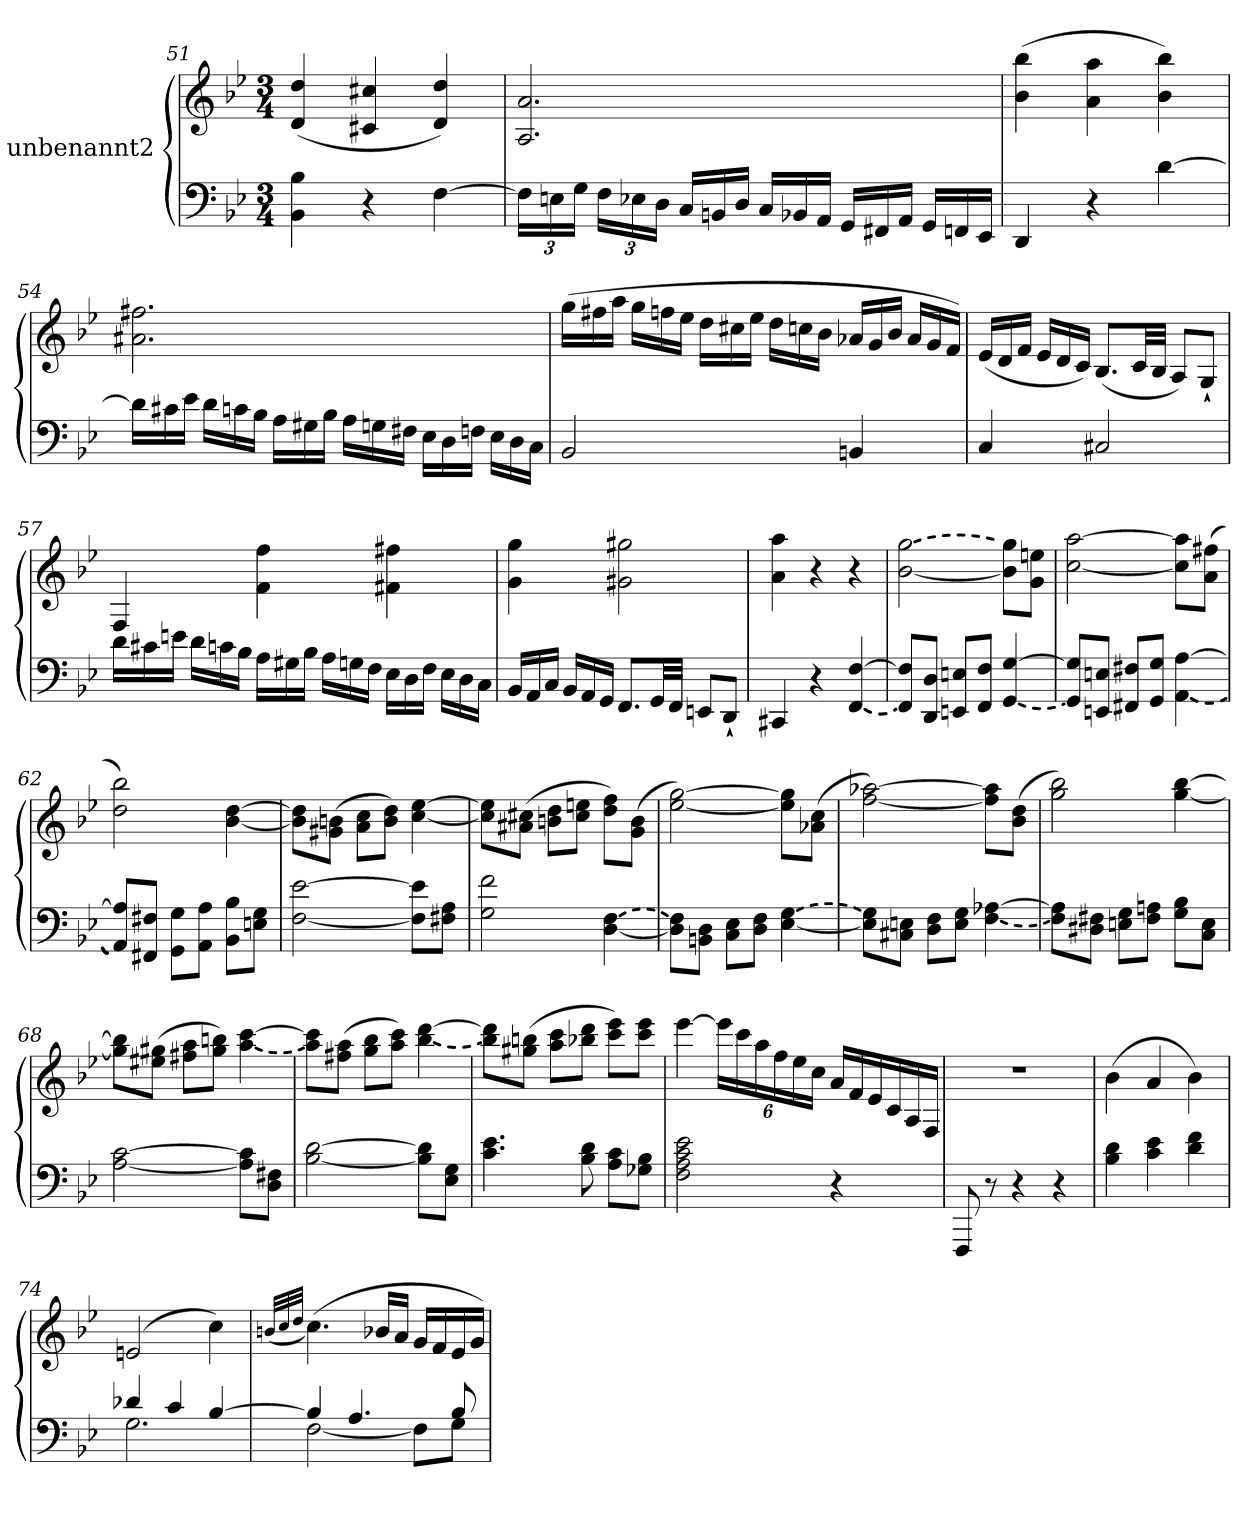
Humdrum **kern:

**kern	**kern
*part1	*part1
*staff2	*staff1
*I"unbenannt2	*
*clefF4	*clefG2
*k[b-e-]	*k[b-e-]
*M3/4	*M3/4
=51	=51
4BB-\ 4B-\	(<4d/ 4dd/
4r	4c#X/ 4cc#X/
[4F\	4d/ 4dd/)
=52	=52
*Xbrackettup	*
24F\LL]	2.A/ 2.a/
24En\	.
24G\JJ	.
24F\LL	.
24E-X\	.
24D\JJ	.
*Xtuplet	*
24C/LL	.
24BBn/	.
24D/JJ	.
24C/LL	.
24BB-X/	.
24AA/JJ	.
24GG/LL	.
24FF#X/	.
24AA/JJ	.
24GG/LL	.
24FFn/	.
24EE-/JJ	.
!!LO:LB:g=z
=53	=53
4DD/	(>4b-\ 4bb-\
4r	4a\ 4aa\
[4d\	4b-\ 4bb-\)
=54	=54
24d\LL]	2.a#X\ 2.ff#X\
24c#X\	.
24e-\JJ	.
24d\LL	.
24cn\	.
24B-\JJ	.
24A\LL	.
24G#X\	.
24B-\JJ	.
24A\LL	.
24Gn\	.
24F#X\JJ	.
24E-\LL	.
24D\	.
24Fn\JJ	.
24E-\LL	.
24D\	.
24C\JJ	.
=55	=55
*	*Xtuplet
2BB-/	(>24gg\LL
.	24ff#X\
.	24aa\JJ
.	24gg\LL
.	24ffn\
.	24ee-\JJ
.	24dd\LL
.	24cc#X\
.	24ee-\JJ
.	24dd\LL
.	24ccn\
.	24b-\JJ
4BBn/	24a-X/LL
.	24g/
.	24b-/JJ
.	24a-/LL
.	24g/
.	24f/JJ)
!!LO:LB:g=z
=56	=56
4C/	(<24e-/LL
.	24d/
.	24f/JJ
.	24e-/LL
.	24d/
.	24c/JJ)
2C#X/	(<8.B-/L
.	32c/LL
.	32B-/JJJ
.	8A/L)
.	8G`/J
=57	=57
24d\LL	4F/
24c#X\	.
24en\JJ	.
24d\LL	.
24cn\	.
24B-\JJ	.
24A\LL	4f\ 4ff\
24G#X\	.
24B-\JJ	.
24A\LL	.
24Gn\	.
24F\JJ	.
24E-\LL	4f#X\ 4ff#X\
24D\	.
24F\JJ	.
24E-\LL	.
24D\	.
24C\JJ	.
!!LO:PB:g=z
=58	=58
24BB-/LL	4g\ 4gg\
24AA/	.
24C/JJ	.
24BB-/LL	.
24AA/	.
24GG/JJ	.
8.FF/L	2g#X\ 2gg#X\
32GG/LL	.
32FF/JJJ	.
8EEn/L	.
8DD`/J	.
=59	=59
4CC#X/	4a\ 4aa\
4r	4r
!LO:T:n=1:dash	!
[4FF/ [4F/	4r
=60	=60
!	!LO:T:n=2:dash
8FF/] 8F/]L	[2b-\ [2gg\
8DD/ 8D/J	.
8EEn/ 8En/L	.
8FF/ 8F/J	.
!LO:T:n=1:dash	!
[4GG/ [4G/	8b-\] 8gg\]L
.	8g\ 8een\J
!!LO:LB:g=z
=61	=61
8GG/] 8G/]L	[2cc\ [2aa\
8EEn/ 8En/J	.
8FF#X/ 8F#X/L	.
8GG/ 8G/J	.
!LO:T:n=1:dash	!
[4AA\ [4A\	8cc\] 8aa\]L
.	(>8a\ 8ff#X\J
=62	=62
8AA/] 8A/]L	2dd\ 2bb-\)
8FF#X/ 8F#X/J	.
8GG\ 8G\L	.
8AA\ 8A\J	.
8BB-\ 8B-\L	[4b-\ [4dd\
8En\ 8G\J	.
=63	=63
[2F\ [2e-\	8b-\] 8dd\]L
.	(>8g#X\ 8bn\J
.	8a\ 8cc\L
.	8b\ 8dd\J)
8F\] 8e-\]L	[4cc\ [4ee-\
8F#X\ 8A\J	.
=64	=64
2G\ 2f\	8cc\] 8ee-\]L
.	(>8a#X\ 8cc#X\J
.	8bn\ 8dd\L
.	8cc#\ 8een\J
!LO:T:n=2:dash	!
[4D\ [4F\	8dd\ 8ff\L)
.	(>8g\ 8b\J
!!LO:LB:g=z
=65	=65
8D\] 8F\]L	[2ee-\ [2gg\)
8BBn\ 8D\J	.
8C\ 8E-\L	.
8D\ 8F\J	.
!LO:T:n=2:dash	!
[4E-\ [4G\	8ee-\] 8gg\]L
.	(>8a-X\ 8cc\J
=66	=66
8E-\] 8G\]L	[2ff\ [2aa-X\)
8C#X\ 8En\J	.
8D\ 8F\L	.
8E\ 8G\J	.
!LO:T:n=1:dash	!
[4F\ [4A-X\	8ff\] 8aa-\]L
.	(>8b-\ 8dd\J
=67	=67
8F\] 8A-\]L	2gg\ 2bb-\)
8D#X\ 8F#X\J	.
8En\ 8G\L	.
8F#\ 8An\J	.
8G\ 8B-\L	[4gg\ [4bb-\
8C\ 8E\J	.
=68	=68
[2A\ [2c\	8gg\] 8bb-\]L
.	(>8ee#X\ 8gg#X\J
.	8ff#X\ 8aa\L
.	8gg#\ 8bbn\J)
!	!LO:T:n=1:dash
8A\] 8c\]L	[4aa\ [4ccc\
8D\ 8F#X\J	.
!!LO:LB:g=z
=69	=69
[2B-\ [2d\	8aa\] 8ccc\]L
.	(>8ff#X\ 8aa\J
.	8gg\ 8bb-\L
.	8aa\ 8ccc\J)
!	!LO:T:n=1:dash
8B-\] 8d\]L	[4bb-\ [4ddd\
8E-\ 8G\J	.
=70	=70
4.c\ 4.e-\	8bb-\] 8ddd\]L
.	(>8gg#X\ 8bbn\J
.	8aa\ 8ccc\L
8B-\ 8d\	8bb-X\ 8ddd\J
8A\ 8c\L	8ccc\ 8eee-\L)
8G-X\ 8B-\J	8ccc\ 8eee-\J
=71	=71
2F\ 2A\ 2c\ 2e-\	[4eee-\
*	*tuplet
*	*Xbrackettup
.	24eee-\LL]
.	24ccc\
.	24aa\
.	24ff\
.	24ee-\
.	24cc\JJ
*	*Xtuplet
4r	24a/LL
.	24f/
.	24e-/
.	24c/
.	24A/
.	24F/JJ
=72	=72
8FFF/	2.r
8r	.
4r	.
4r	.
!!LO:LB:g=z
=73	=73
4B-\ 4d\	(>4b-\
4c\ 4e-\	4a/
4d\ 4f\	4b-\)
=74	=74
*^	*
4d-X/	2.G\	(>2en/
4c/	.	.
[4B-/	.	4cc\)
=75	=75	=75
.	.	(<32qbn/LLL
.	.	32qcc/
.	.	32qdd/JJJ
4B-/]	[2F\	(>4.cc\)
4.A/	.	.
.	.	16b-X/LL
.	.	16a/JJ
.	8F\L]	16g/LL
.	.	16f/
8B-/	8G\J	16e-/
.	.	16g/JJ)
*v	*v	*
=	=
*-	*-
